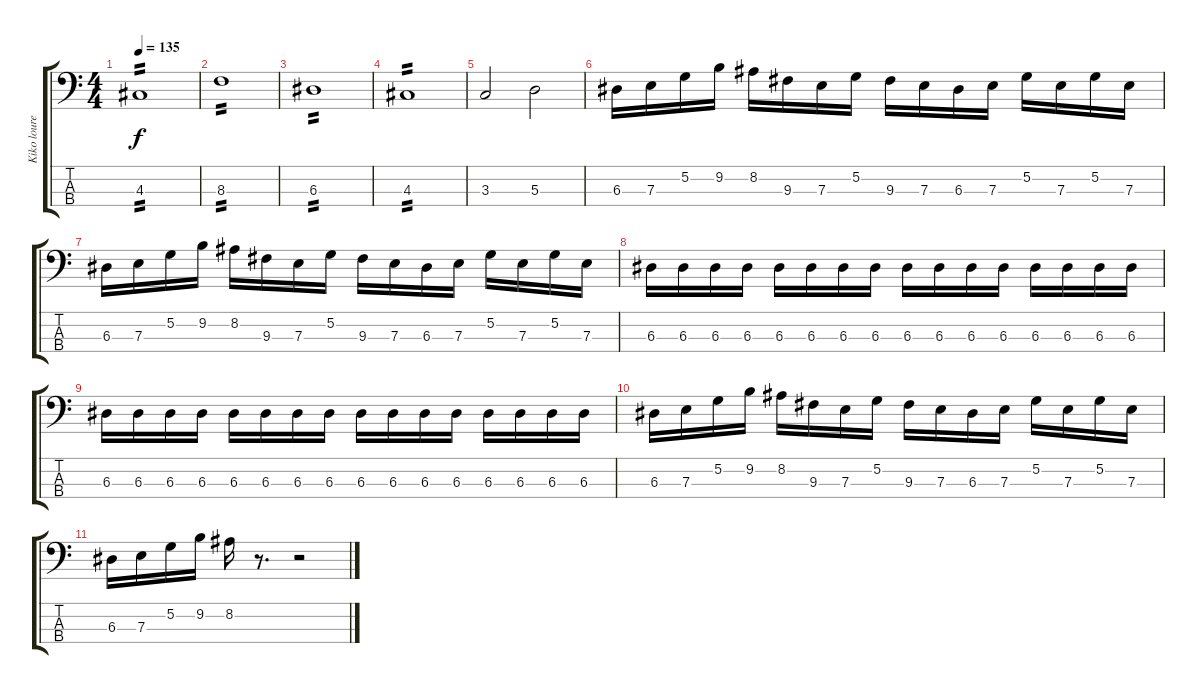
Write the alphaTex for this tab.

\track ("Kiko loureiro Bass" "Kiko loure") {instrument electricbassfinger}
\staff {score tabs}
\tuning (G2 D2 A1 E1) {hide}
\ts (4 4)
\tempo 135
\clef f4
\ks c
4.3.1{tp 2 dy f} |
8.3.1{tp 2} |
6.3.1{tp 2} |
4.3.1{tp 2} |
3.3.2 5.3.2 |
6.3.16 7.3.16 5.2.16 9.2.16 8.2.16 9.3.16 7.3.16 5.2.16 9.3.16 7.3.16 6.3.16 7.3.16 5.2.16 7.3.16 5.2.16 7.3.16 |
6.3.16 7.3.16 5.2.16 9.2.16 8.2.16 9.3.16 7.3.16 5.2.16 9.3.16 7.3.16 6.3.16 7.3.16 5.2.16 7.3.16 5.2.16 7.3.16 |
6.3.16 6.3.16 6.3.16 6.3.16 6.3.16 6.3.16 6.3.16 6.3.16 6.3.16 6.3.16 6.3.16 6.3.16 6.3.16 6.3.16 6.3.16 6.3.16 |
6.3.16 6.3.16 6.3.16 6.3.16 6.3.16 6.3.16 6.3.16 6.3.16 6.3.16 6.3.16 6.3.16 6.3.16 6.3.16 6.3.16 6.3.16 6.3.16 |
6.3.16 7.3.16 5.2.16 9.2.16 8.2.16 9.3.16 7.3.16 5.2.16 9.3.16 7.3.16 6.3.16 7.3.16 5.2.16 7.3.16 5.2.16 7.3.16 |
6.3.16 7.3.16 5.2.16 9.2.16 8.2.16 r.8{d} r.2
